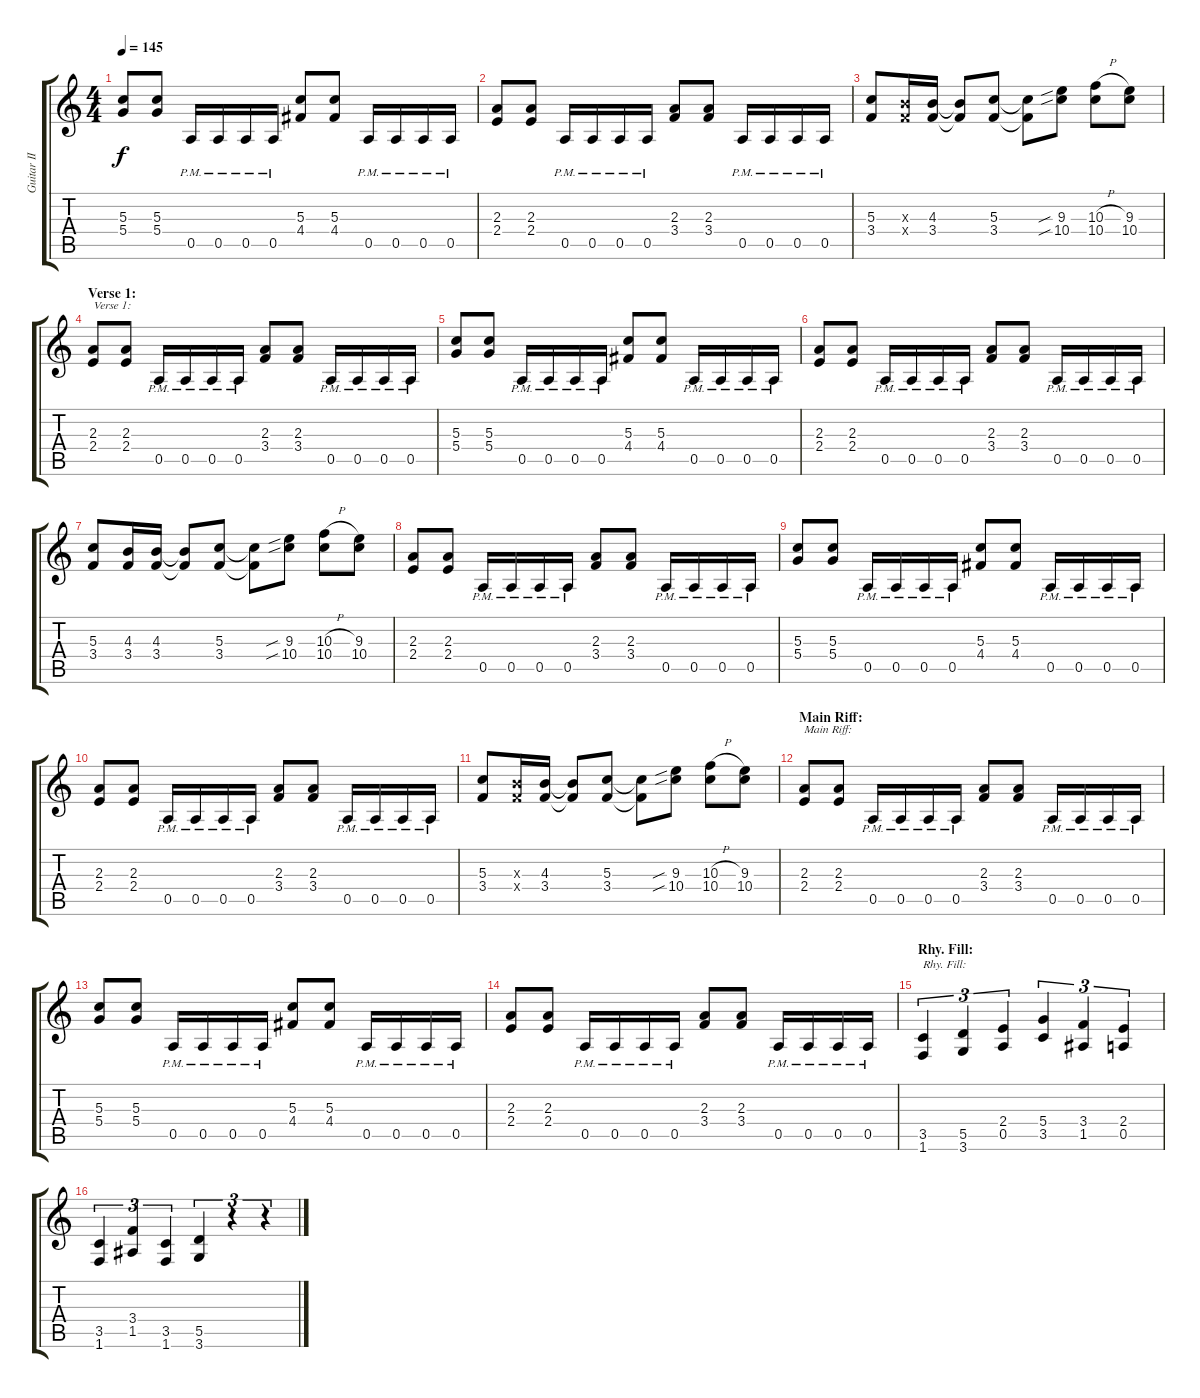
\track ("Guitar II" "Guitar II") {instrument distortionguitar}
\staff {score tabs}
\tuning (E4 B3 G3 D3 A2 E2) {hide}
\ts (4 4)
\tempo 145
\clef g2
\ks c
(5.3 5.4).8{dy f} (5.3 5.4).8 0.5{pm}.16 0.5{pm}.16 0.5{pm}.16 0.5{pm}.16 (5.3 4.4).8 (5.3 4.4).8 0.5{pm}.16 0.5{pm}.16 0.5{pm}.16 0.5{pm}.16 |
(2.3 2.4).8 (2.3 2.4).8 0.5{pm}.16 0.5{pm}.16 0.5{pm}.16 0.5{pm}.16 (2.3 3.4).8 (2.3 3.4).8 0.5{pm}.16 0.5{pm}.16 0.5{pm}.16 0.5{pm}.16 |
(5.3 3.4).8 (4.3{x} 3.4{x}).16 (4.3 3.4).16 (4.3{t} 3.4{t}).8 (5.3 3.4).8 (5.3{t} 3.4{t}).8 (9.3{sib} 10.4{sib}).8 (10.3{h} 10.4).8 (9.3 10.4).8 |
\section ("" "Verse 1:")
(2.3 2.4).8{txt "Verse 1:"} (2.3 2.4).8 0.5{pm}.16 0.5{pm}.16 0.5{pm}.16 0.5{pm}.16 (2.3 3.4).8 (2.3 3.4).8 0.5{pm}.16 0.5{pm}.16 0.5{pm}.16 0.5{pm}.16 |
(5.3 5.4).8 (5.3 5.4).8 0.5{pm}.16 0.5{pm}.16 0.5{pm}.16 0.5{pm}.16 (5.3 4.4).8 (5.3 4.4).8 0.5{pm}.16 0.5{pm}.16 0.5{pm}.16 0.5{pm}.16 |
(2.3 2.4).8 (2.3 2.4).8 0.5{pm}.16 0.5{pm}.16 0.5{pm}.16 0.5{pm}.16 (2.3 3.4).8 (2.3 3.4).8 0.5{pm}.16 0.5{pm}.16 0.5{pm}.16 0.5{pm}.16 |
(5.3 3.4).8 (4.3 3.4).16 (4.3 3.4).16 (4.3{t} 3.4{t}).8 (5.3 3.4).8 (5.3{t} 3.4{t}).8 (9.3{sib} 10.4{sib}).8 (10.3{h} 10.4).8 (9.3 10.4).8 |
(2.3 2.4).8 (2.3 2.4).8 0.5{pm}.16 0.5{pm}.16 0.5{pm}.16 0.5{pm}.16 (2.3 3.4).8 (2.3 3.4).8 0.5{pm}.16 0.5{pm}.16 0.5{pm}.16 0.5{pm}.16 |
(5.3 5.4).8 (5.3 5.4).8 0.5{pm}.16 0.5{pm}.16 0.5{pm}.16 0.5{pm}.16 (5.3 4.4).8 (5.3 4.4).8 0.5{pm}.16 0.5{pm}.16 0.5{pm}.16 0.5{pm}.16 |
(2.3 2.4).8 (2.3 2.4).8 0.5{pm}.16 0.5{pm}.16 0.5{pm}.16 0.5{pm}.16 (2.3 3.4).8 (2.3 3.4).8 0.5{pm}.16 0.5{pm}.16 0.5{pm}.16 0.5{pm}.16 |
(5.3 3.4).8 (4.3{x} 3.4{x}).16 (4.3 3.4).16 (4.3{t} 3.4{t}).8 (5.3 3.4).8 (5.3{t} 3.4{t}).8 (9.3{sib} 10.4{sib}).8 (10.3{h} 10.4).8 (9.3 10.4).8 |
\section ("" "Main Riff:")
(2.3 2.4).8{txt "Main Riff:"} (2.3 2.4).8 0.5{pm}.16 0.5{pm}.16 0.5{pm}.16 0.5{pm}.16 (2.3 3.4).8 (2.3 3.4).8 0.5{pm}.16 0.5{pm}.16 0.5{pm}.16 0.5{pm}.16 |
(5.3 5.4).8 (5.3 5.4).8 0.5{pm}.16 0.5{pm}.16 0.5{pm}.16 0.5{pm}.16 (5.3 4.4).8 (5.3 4.4).8 0.5{pm}.16 0.5{pm}.16 0.5{pm}.16 0.5{pm}.16 |
(2.3 2.4).8 (2.3 2.4).8 0.5{pm}.16 0.5{pm}.16 0.5{pm}.16 0.5{pm}.16 (2.3 3.4).8 (2.3 3.4).8 0.5{pm}.16 0.5{pm}.16 0.5{pm}.16 0.5{pm}.16 |
\section ("" "Rhy. Fill:")
(3.5 1.6).4{tu (3 2) txt "Rhy. Fill:"} (5.5 3.6).4{tu (3 2)} (2.4 0.5).4{tu (3 2)} (5.4 3.5).4{tu (3 2)} (3.4 1.5).4{tu (3 2)} (2.4 0.5).4{tu (3 2)} |
(3.5 1.6).4{tu (3 2)} (3.4 1.5).4{tu (3 2)} (3.5 1.6).4{tu (3 2)} (5.5 3.6).4{tu (3 2)} r.4{tu (3 2)} r.4{tu (3 2)}
